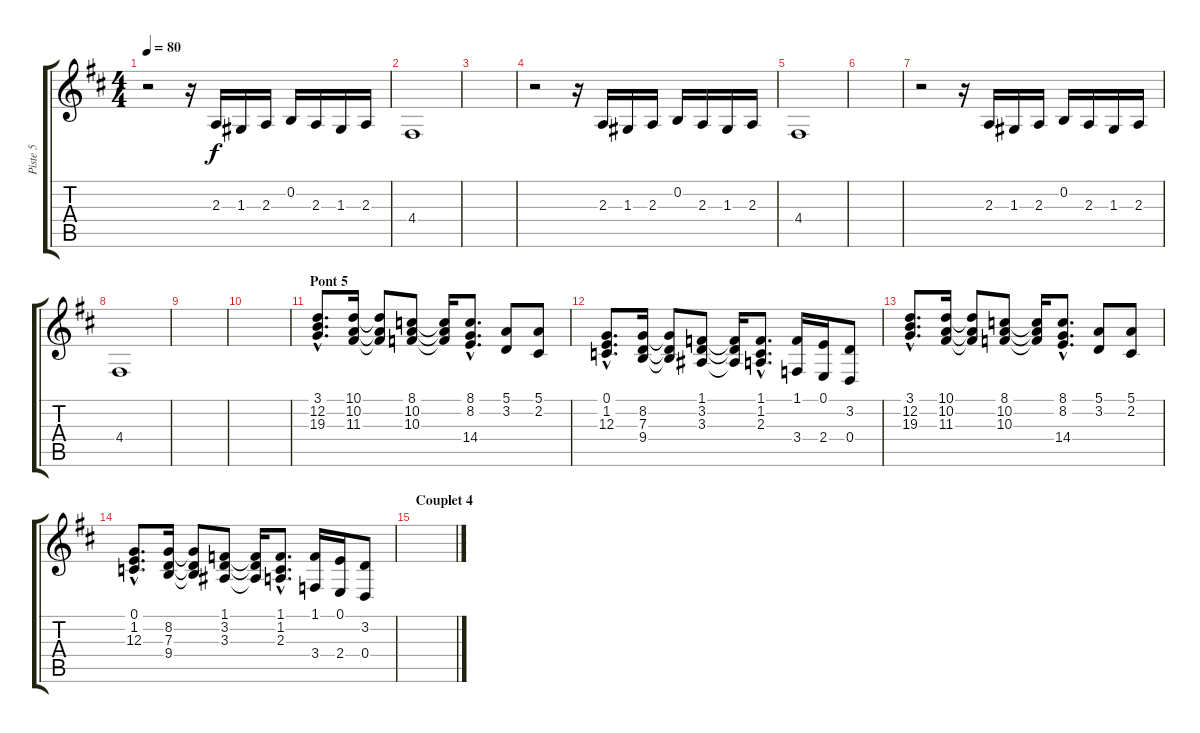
\track ("Piste 5" "Piste 5") {instrument brasssection}
\staff {score tabs}
\tuning (E4 B3 G3 D3 A2 E2) {hide}
\ts (4 4)
\tempo 80
\clef g2
\ks d
r.2{dy f} r.16 2.3.16 1.3.16 2.3.16 0.2.16 2.3.16 1.3.16 2.3.16 |
4.4.1 |
|
r.2 r.16 2.3.16 1.3.16 2.3.16 0.2.16 2.3.16 1.3.16 2.3.16 |
4.4.1 |
|
r.2 r.16 2.3.16 1.3.16 2.3.16 0.2.16 2.3.16 1.3.16 2.3.16 |
4.4.1 |
|
|
\section ("" "Pont 5")
(3.1{hac} 12.2{hac} 19.3{hac}).8{d} (10.1 10.2 11.3).16 (10.1{t} 10.2{t} 11.3{t}).8 (8.1 10.2 10.3).8 (8.1{t} 10.2{t} 10.3{t}).16 (8.1{hac} 8.2{hac} 14.4{hac}).8{d} (5.1 3.2).8 (5.1 2.2).8 |
(0.1{hac} 1.2{hac} 12.3{hac}).8{d} (8.2 7.3 9.4).16 (8.2{t} 7.3{t} 9.4{t}).8 (1.1 3.2 3.3).8 (1.1{t} 3.2{t} 3.3{t}).16 (1.1{hac} 1.2{hac} 2.3{hac}).8{d} (1.1 3.4).16 (0.1 2.4).16 (3.2 0.4).8 |
(3.1{hac} 12.2{hac} 19.3{hac}).8{d} (10.1 10.2 11.3).16 (10.1{t} 10.2{t} 11.3{t}).8 (8.1 10.2 10.3).8 (8.1{t} 10.2{t} 10.3{t}).16 (8.1{hac} 8.2{hac} 14.4{hac}).8{d} (5.1 3.2).8 (5.1 2.2).8 |
(0.1{hac} 1.2{hac} 12.3{hac}).8{d} (8.2 7.3 9.4).16 (8.2{t} 7.3{t} 9.4{t}).8 (1.1 3.2 3.3).8 (1.1{t} 3.2{t} 3.3{t}).16 (1.1{hac} 1.2{hac} 2.3{hac}).8{d} (1.1 3.4).16 (0.1 2.4).16 (3.2 0.4).8 |
\section ("" "Couplet 4")
